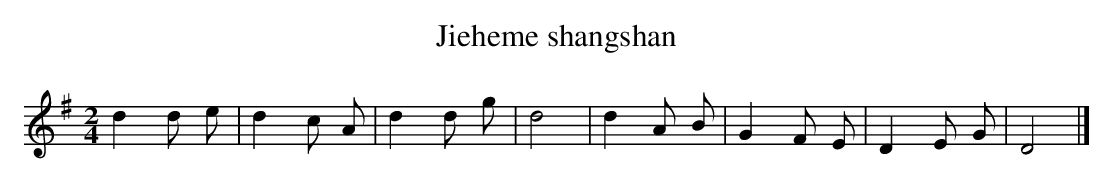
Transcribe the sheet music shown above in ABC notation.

X:1
T: Jieheme shangshan
L: 1/8
M: 2/4
K: G
d2d e [I:setbarnb 1]|
d2c A |
d2d g |
d4 |
d2A B |
G2F E |
D2E G |
D4 |]
